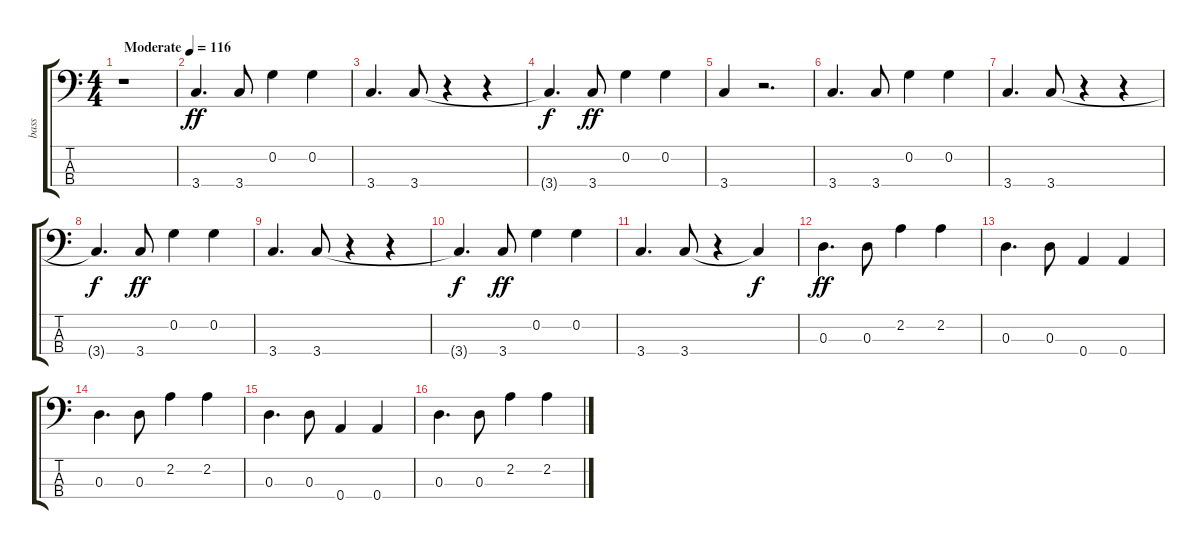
\track ("bass" "bass") {instrument electricbassfinger}
\staff {score tabs}
\tuning (E4 G2 D2 A1) {hide}
\ts (4 4)
\tempo (116 "Moderate")
\clef f4
\ks c
r.1{dy ff instrument electricbassfinger} |
3.4.4{d} 3.4.8 0.2.4 0.2.4 |
3.4.4{d} 3.4.8 r.4 r.4 |
3.4{t}.4{d dy f} 3.4.8{dy ff} 0.2.4 0.2.4 |
3.4.4 r.2{d} |
3.4.4{d} 3.4.8 0.2.4 0.2.4 |
3.4.4{d} 3.4.8 r.4 r.4 |
3.4{t}.4{d dy f} 3.4.8{dy ff} 0.2.4 0.2.4 |
3.4.4{d} 3.4.8 r.4 r.4 |
3.4{t}.4{d dy f} 3.4.8{dy ff} 0.2.4 0.2.4 |
3.4.4{d} 3.4.8 r.4 3.4{t}.4{dy f} |
0.3.4{d dy ff} 0.3.8 2.2.4 2.2.4 |
0.3.4{d} 0.3.8 0.4.4 0.4.4 |
0.3.4{d} 0.3.8 2.2.4 2.2.4 |
0.3.4{d} 0.3.8 0.4.4 0.4.4 |
0.3.4{d} 0.3.8 2.2.4 2.2.4
